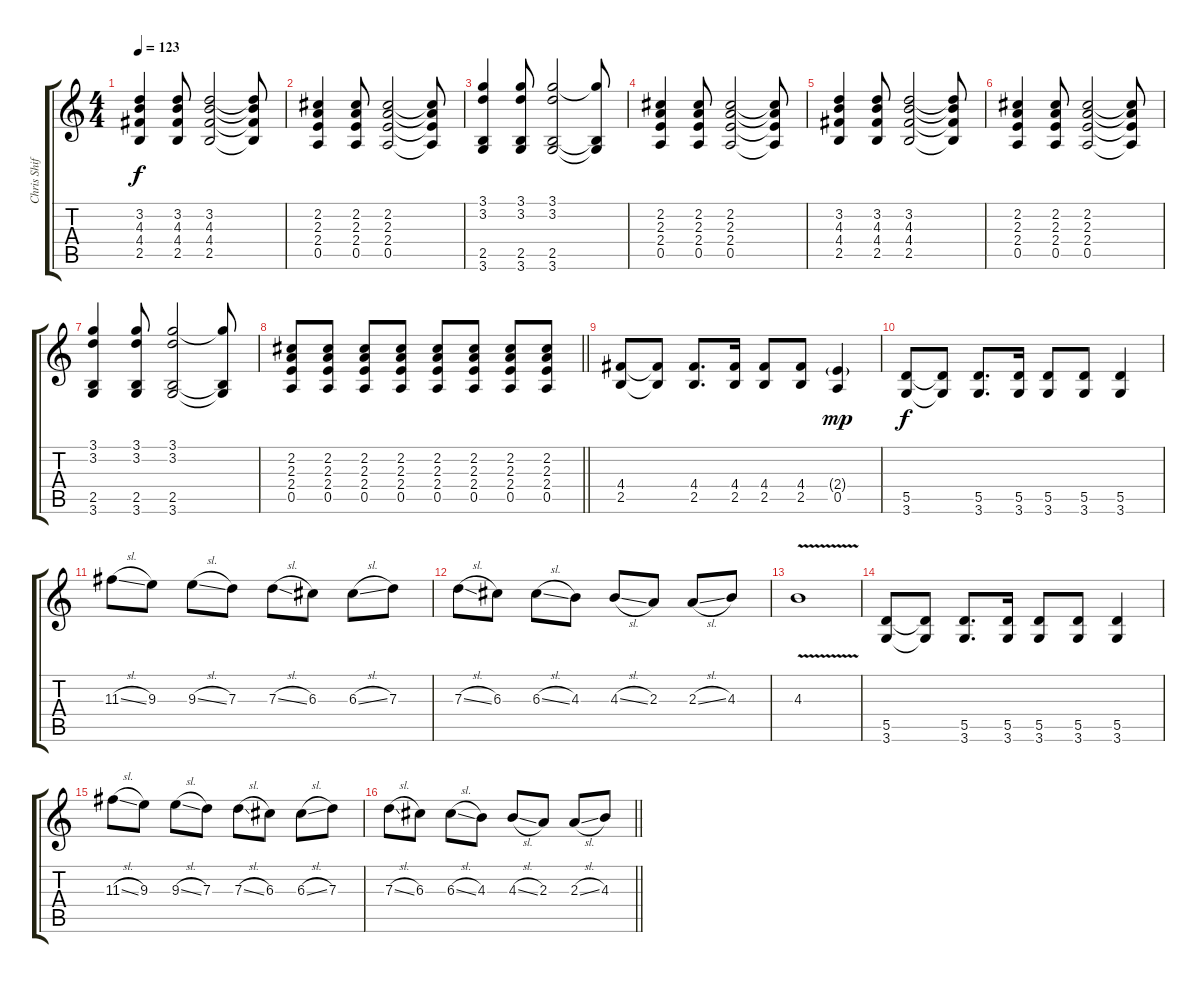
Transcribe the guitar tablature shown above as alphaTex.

\track ("Chris Shiflett (Lead guitar)" "Chris Shif") {instrument distortionguitar}
\staff {score tabs}
\tuning (E4 B3 G3 D3 A2 E2) {hide}
\ts (4 4)
\tempo 123
\clef g2
\ks c
(3.2 4.3 4.4 2.5).4{dy f} (3.2 4.3 4.4 2.5).8 (3.2 4.3 4.4 2.5).2 (3.2{t} 4.3{t} 4.4{t} 2.5{t}).8 |
(2.2 2.3 2.4 0.5).4 (2.2 2.3 2.4 0.5).8 (2.2 2.3 2.4 0.5).2 (2.2{t} 2.3{t} 2.4{t} 0.5{t}).8 |
(3.1 3.2 2.5 3.6).4 (3.1 3.2 2.5 3.6).8 (3.1 3.2 2.5 3.6).2 (3.1{t} 2.5{t} 3.6{t}).8 |
(2.2 2.3 2.4 0.5).4 (2.2 2.3 2.4 0.5).8 (2.2 2.3 2.4 0.5).2 (2.2{t} 2.3{t} 2.4{t} 0.5{t}).8 |
(3.2 4.3 4.4 2.5).4 (3.2 4.3 4.4 2.5).8 (3.2 4.3 4.4 2.5).2 (3.2{t} 4.3{t} 4.4{t} 2.5{t}).8 |
(2.2 2.3 2.4 0.5).4 (2.2 2.3 2.4 0.5).8 (2.2 2.3 2.4 0.5).2 (2.2{t} 2.3{t} 2.4{t} 0.5{t}).8 |
(3.1 3.2 2.5 3.6).4 (3.1 3.2 2.5 3.6).8 (3.1 3.2 2.5 3.6).2 (3.1{t} 2.5{t} 3.6{t}).8 |
\barLineRight lightlight
(2.2 2.3 2.4 0.5).8 (2.2 2.3 2.4 0.5).8 (2.2 2.3 2.4 0.5).8 (2.2 2.3 2.4 0.5).8 (2.2 2.3 2.4 0.5).8 (2.2 2.3 2.4 0.5).8 (2.2 2.3 2.4 0.5).8 (2.2 2.3 2.4 0.5).8 |
\section ("" "")
(4.4 2.5).8{volume 16 balance 16} (4.4{t} 2.5{t}).8 (4.4 2.5).8{d} (4.4 2.5).16 (4.4 2.5).8 (4.4 2.5).8 (2.4{g} 0.5).4{dy mp} |
(5.5 3.6).8{dy f} (5.5{t} 3.6{t}).8 (5.5 3.6).8{d} (5.5 3.6).16 (5.5 3.6).8 (5.5 3.6).8 (5.5 3.6).4 |
11.3{sl}.8{volume 16 balance 8} 9.3.8 9.3{sl}.8 7.3.8 7.3{sl}.8 6.3.8 6.3{sl}.8 7.3.8 |
7.3{sl}.8 6.3.8 6.3{sl}.8 4.3.8 4.3{sl}.8 2.3.8 2.3{sl}.8 4.3.8 |
4.3{v}.1{volume 11} |
(5.5 3.6).8{volume 16 balance 16} (5.5{t} 3.6{t}).8 (5.5 3.6).8{d} (5.5 3.6).16 (5.5 3.6).8 (5.5 3.6).8 (5.5 3.6).4 |
11.3{sl}.8{volume 16 balance 8} 9.3.8 9.3{sl}.8 7.3.8 7.3{sl}.8 6.3.8 6.3{sl}.8 7.3.8 |
\barLineRight lightlight
7.3{sl}.8 6.3.8 6.3{sl}.8 4.3.8 4.3{sl}.8 2.3.8 2.3{sl}.8 4.3.8
